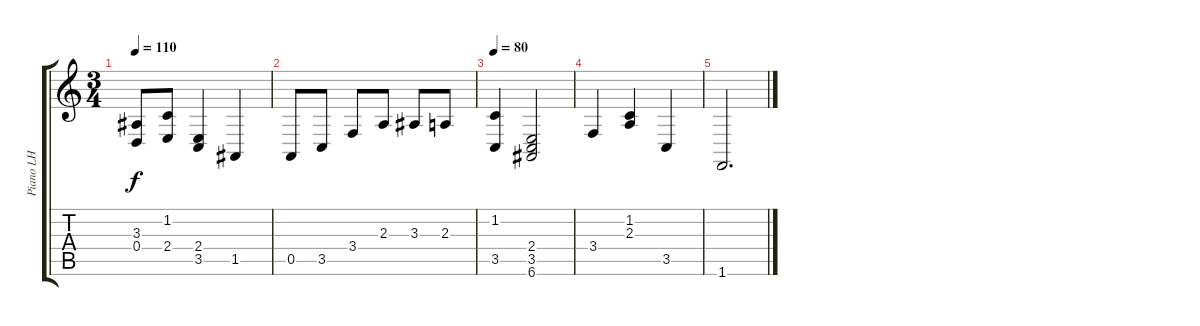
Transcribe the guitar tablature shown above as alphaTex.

\track ("Piano LH" "Piano LH") {instrument acousticgrandpiano}
\staff {score tabs}
\tuning (E4 B3 G3 D3 A2 E2) {hide}
\ts (3 4)
\tempo 110
\clef g2
\ks c
(3.3 0.4).8{dy f} (1.2 2.4).8 (2.4 3.5).4 1.5.4 |
0.5.8 3.5.8 3.4.8 2.3.8 3.3.8 2.3.8 |
\tempo 80
(1.2 3.5).4 (2.4 3.5 6.6).2 |
3.4.4 (1.2 2.3).4 3.5.4 |
1.6.2{d}
